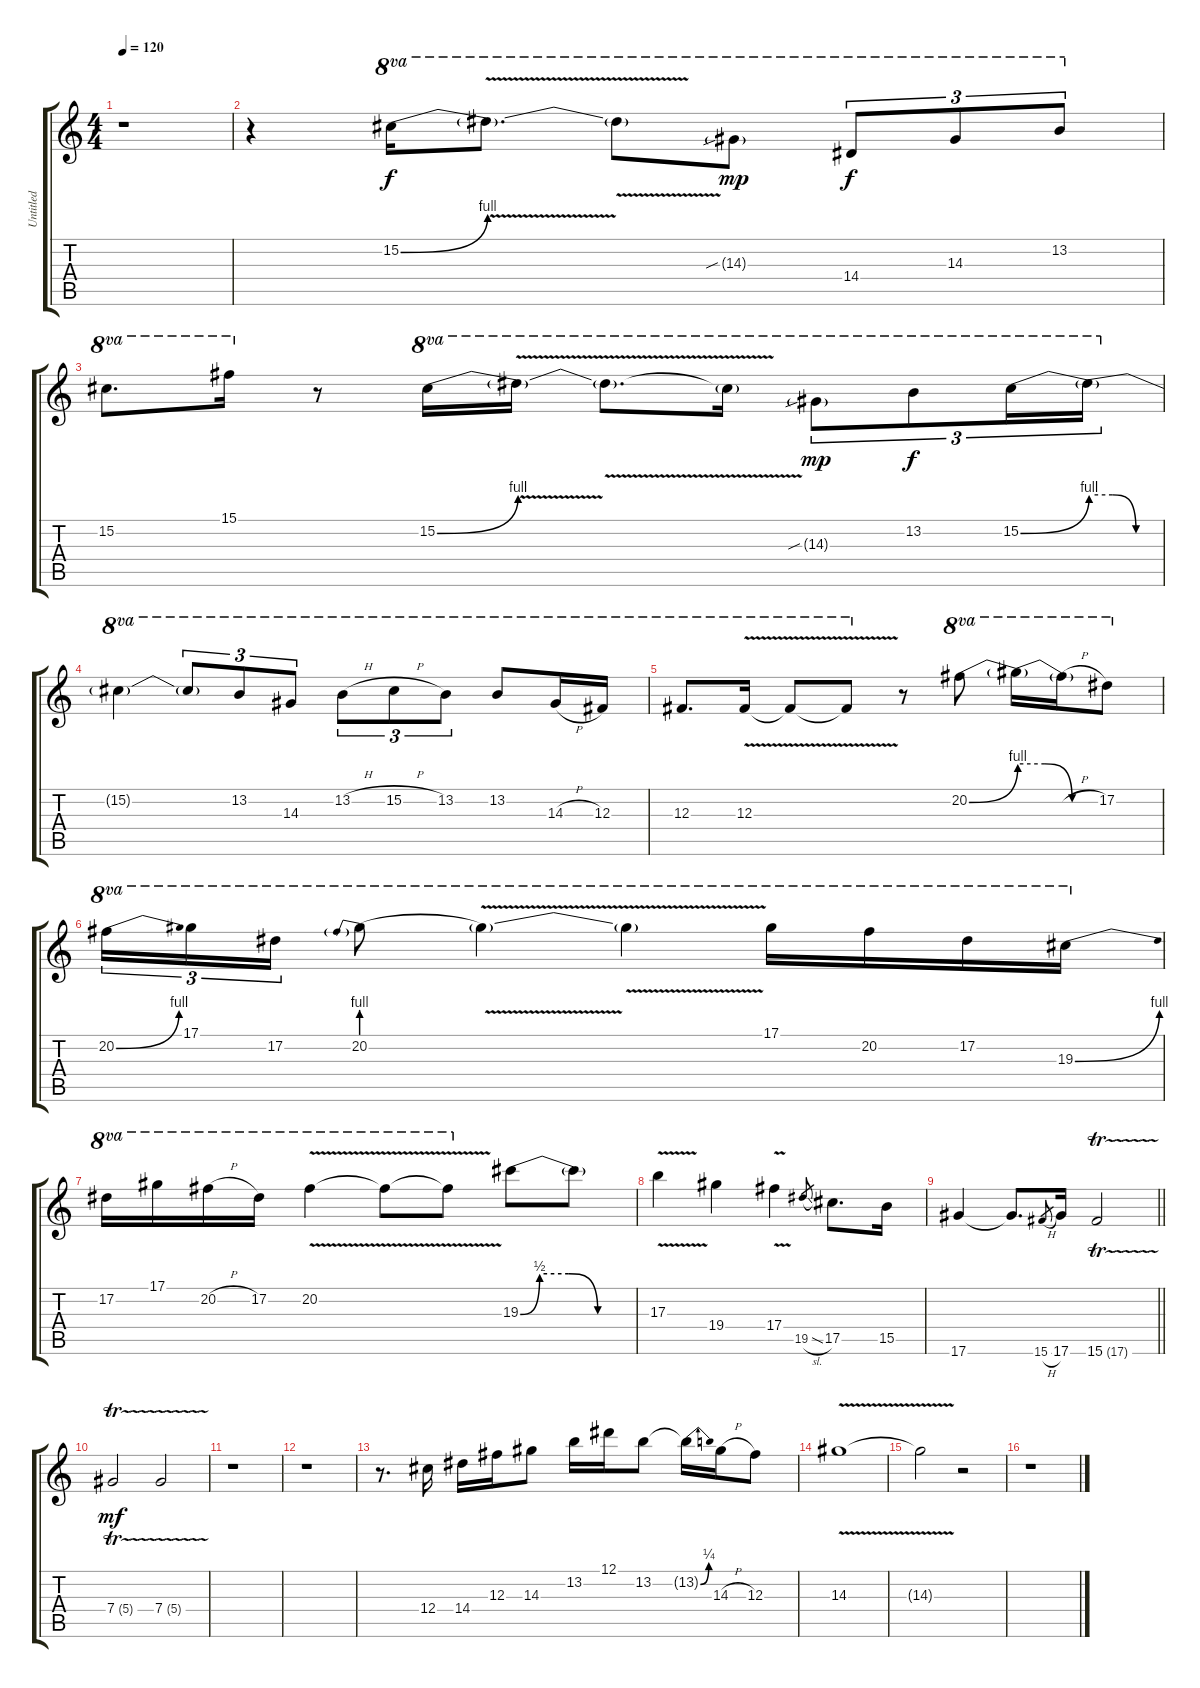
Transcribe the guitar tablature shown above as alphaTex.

\track ("Untitled" "Untitled") {instrument overdrivenguitar}
\staff {score tabs}
\tuning (Eb4 Bb3 Gb3 Db3 Ab2 Eb2) {hide}
\ts (4 4)
\tempo 120
\clef g2
\ks c
r.1{dy f instrument overdrivenguitar} |
r.4 15.2{be (bend 0 0 60 4)}.16{ot 8va} 15.2{v t}.8{d ot 8va} 15.2{v t}.8{ot 8va} 14.3{sib g}.8{ot 8va dy mp} 14.4.8{tu (3 2) ot 8va dy f} 14.3.8{tu (3 2) ot 8va} 13.2.8{tu (3 2) ot 8va} |
15.2.8{d ot 8va} 15.1.16{ot 8va} r.8 15.2{be (bend 0 0 60 4)}.16{ot 8va} 15.2{v t}.16{ot 8va} 15.2{v t}.8{d ot 8va} 15.2{v t}.16{ot 8va} 14.3{sib g}.8{tu (3 2) ot 8va dy mp} 13.2.8{tu (3 2) ot 8va dy f} 15.2{be (bend 0 0 60 4)}.16{tu (3 2) ot 8va} 15.2{be (custom 0 4 20 4 40 0 60 0) t}.16{tu (3 2) ot 8va} |
15.2{t}.4{ot 8va} 15.2{t}.8{tu (3 2) ot 8va} 13.2.8{tu (3 2) ot 8va} 14.3.8{tu (3 2) ot 8va} 13.2{h}.8{tu (3 2) ot 8va} 15.2{h}.8{tu (3 2) ot 8va} 13.2.8{tu (3 2) ot 8va} 13.2.8{ot 8va} 14.3{h}.16{ot 8va} 12.3.16{ot 8va} |
12.3.8{d ot 8va} 12.3{v}.16{ot 8va} 12.3{v t}.8{ot 8va} 12.3{v t}.8{ot 8va} r.8 20.2{be (bend 0 0 60 4)}.8{ot 8va} 20.2{be (custom 0 4 20 4 40 0 60 0) t}.16{ot 8va} 20.2{h t}.16{ot 8va} 17.2.8{ot 8va} |
20.2{be (bend 0 0 60 4)}.16{tu (3 2) ot 8va} 17.1.16{tu (3 2) ot 8va} 17.2.16{tu (3 2) ot 8va} 20.2{be (prebend 0 4 60 4)}.8{ot 8va} 20.2{v t}.4{ot 8va} 20.2{v t}.4{ot 8va} 17.1.16{ot 8va} 20.2.16{ot 8va} 17.2.16{ot 8va} 19.3{be (bend 0 0 60 4)}.16{ot 8va} |
17.2.16{ot 8va} 17.1.16{ot 8va} 20.2{h}.16{ot 8va} 17.2.16{ot 8va} 20.2{v}.4{ot 8va} 20.2{v t}.8{ot 8va} 20.2{v t}.8{ot 8va} 19.3{be (custom 0 0 10 2 25 2 40 0 60 0)}.8 19.3{t}.8 |
17.3{v}.4 19.4.4 17.4{v}.4 19.5{sl}.8{gr} 17.5.8{d} 15.5.16 |
\barLineRight lightlight
17.6.4 17.6{t}.8{d} 15.6{h}.8{gr} 17.6.16 15.6{tr (17 32)}.2 |
7.4{tr (5 32)}.2{dy mf} 7.4{tr (5 32)}.2 |
r.1 |
r.1 |
r.8{d} 12.4.16 14.4.16 12.3.16 14.3.8 13.2.16 12.1.16 13.2.8 13.2{be (bend 0 0 60 1) t}.16 14.3{h}.16 12.3.8 |
14.3{v}.1 |
14.3{v t}.2 r.2 |
r.1
